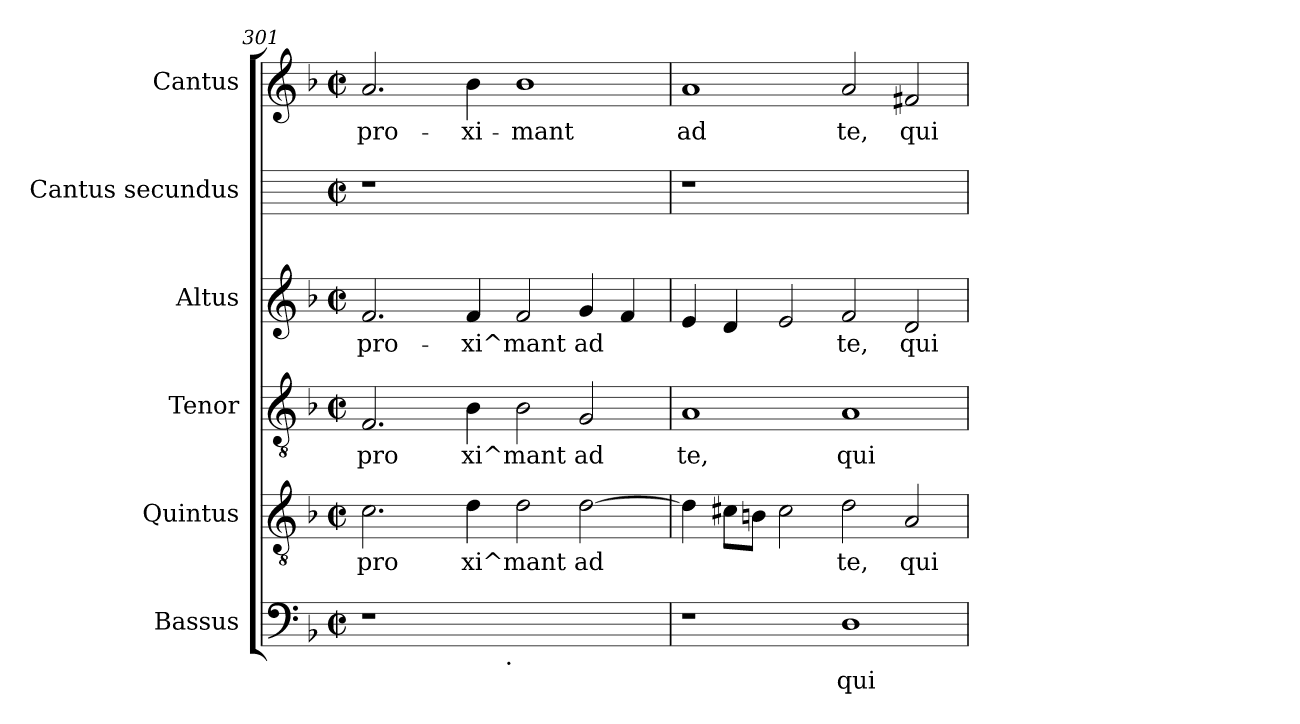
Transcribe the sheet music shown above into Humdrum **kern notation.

**kern	**text	**kern	**text	**kern	**text	**kern	**text	**kern	**kern	**text
*part6	*part6	*part5	*part5	*part4	*part4	*part3	*part3	*part2	*part1	*part1
*staff6	*staff6	*staff5	*staff5	*staff4	*staff4	*staff3	*staff3	*staff2	*staff1	*staff1
*I"Bassus	*	*I"Quintus	*	*I"Tenor	*	*I"Altus	*	*I"Cantus  secundus	*I"Cantus	*
*I'B	*	*I'Q	*	*I'T	*	*I'A	*	*	*I'C	*
*clefF4	*	*clefGv2	*	*clefGv2	*	*clefG2	*	*	*clefG2	*
*k[b-]	*	*k[b-]	*	*k[b-]	*	*k[b-]	*	*k[]	*k[b-]	*
*F:	*	*F:	*	*F:	*	*F:	*	*C:	*F:	*
*M2/2	*	*M2/2	*	*M2/2	*	*M2/2	*	*M2/2	*M2/2	*
*met(c|)	*	*met(c|)	*	*met(c|)	*	*met(c|)	*	*met(c|)	*met(c|)	*
=301	=301	=301	=301	=301	=301	=301	=301	=301	=301	=301
!	!	!	!LO:LY:b:cj	!	!LO:LY:b:cj	!	!LO:LY:b:cj	!	!	!LO:LY:b:cj
*^	*	*	*	*	*	*	*	*	*	*
1r	2ryy	.	2.c\	pro	2.F/	pro	2.f/	-pro-	1r	2.a/	-pro-
.	4...ryy	.	.	.	.	.	.	.	.	.	.
!	!	!	!	!LO:LY:b:cj	!	!LO:LY:b:cj	!	!LO:LY:b:cj	!	!	!LO:LY:b:cj
.	.	.	4d\	xi^mant	4B-\	xi^mant	4f/	-xi^mant-	.	4b-\	-xi-
!	!LO:TX:b:t=.	!	!	!	!	!	!	!	!	!	!
.	1ryy	.	.	.	.	.	.	.	.	.	.
!	!	!	!	!LO:LY:b:cj	!	!LO:LY:b:cj	!	!LO:LY:b:cj	!	!	!LO:LY:b:cj
1ryy	.	.	2d\	.	2B-\	.	2f/	--	1ryy	1b-	-mant
!	!	!	!	!LO:LY:b:cj	!	!LO:LY:b:cj	!	!LO:LY:b:cj	!	!	!
.	.	.	[<2d\	ad	2G/	ad	4g/	-ad	.	.	.
!	!	!	!	!	!	!	!	!LO:LY:b:cj	!	!	!
.	.	.	.	.	.	.	4f/	.	.	.	.
.	32ryy	.	.	.	.	.	.	.	.	.	.
!!LO:PB:g=z
=302	=302	=302	=302	=302	=302	=302	=302	=302	=302	=302	=302
!	!	!	!	!LO:LY:b:cj	!	!LO:LY:b:cj	!	!LO:LY:b:cj	!	!	!LO:LY:b:cj
*v	*v	*	*	*	*	*	*	*	*	*	*
1r	.	4d\]	.	1A	te,	4e/	.	1r	1a	ad
!	!	!	!LO:LY:b:cj	!	!	!	!LO:LY:b:cj	!	!	!
.	.	8c#\L	.	.	.	4d/	.	.	.	.
!	!	!	!LO:LY:b:cj	!	!	!	!	!	!	!
.	.	8B\J	.	.	.	.	.	.	.	.
!	!	!	!LO:LY:b:cj	!	!	!	!LO:LY:b:cj	!	!	!
.	.	2c#\	.	.	.	2e/	.	.	.	.
!	!LO:LY:b:cj	!	!LO:LY:b:cj	!	!LO:LY:b:cj	!	!LO:LY:b:cj	!	!	!LO:LY:b:cj
1D	qui	2d\	te,	1A	qui	2f/	te,	1ryy	2a/	te,
!	!	!	!LO:LY:b:cj	!	!	!	!LO:LY:b:cj	!	!	!LO:LY:b:cj
.	.	2A/	qui	.	.	2d/	qui	.	2f#X/	qui
=	=	=	=	=	=	=	=	=	=	=
*-	*-	*-	*-	*-	*-	*-	*-	*-	*-	*-
